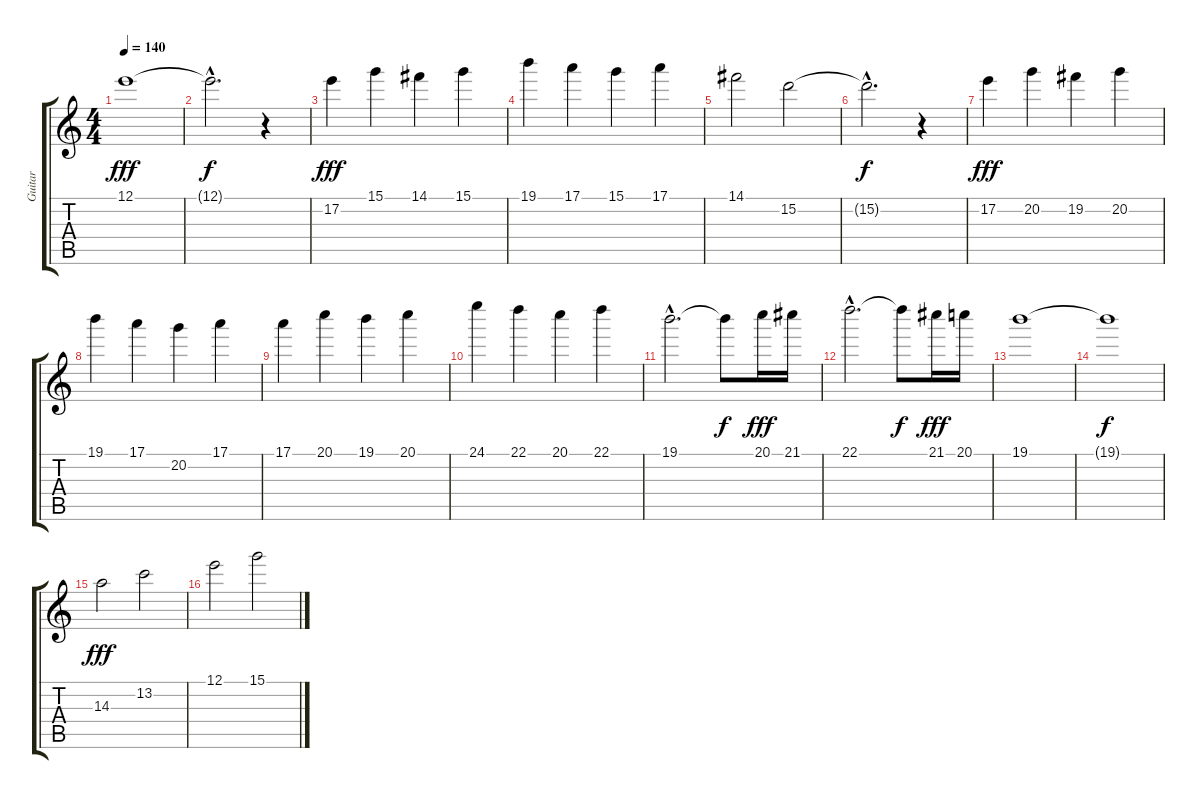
\track ("Guitar" "Guitar") {instrument distortionguitar}
\staff {score tabs}
\tuning (E4 B3 G3 D3 A2 E2) {hide}
\ts (4 4)
\tempo 140
\clef g2
\ks c
12.1.1{dy fff} |
12.1{hac t}.2{d dy f} r.4 |
17.2.4{dy fff} 15.1.4 14.1.4 15.1.4 |
19.1.4 17.1.4 15.1.4 17.1.4 |
14.1.2 15.2.2 |
15.2{hac t}.2{d dy f} r.4 |
17.2.4{dy fff} 20.2.4 19.2.4 20.2.4 |
19.1.4 17.1.4 20.2.4 17.1.4 |
17.1.4 20.1.4 19.1.4 20.1.4 |
24.1.4 22.1.4 20.1.4 22.1.4 |
19.1{hac}.2{d} 19.1{t}.8{dy f} 20.1.16{dy fff} 21.1.16 |
22.1{hac}.2{d} 22.1{t}.8{dy f} 21.1.16{dy fff} 20.1.16 |
19.1.1 |
19.1{t}.1{dy f} |
14.3.2{dy fff} 13.2.2 |
12.1.2 15.1.2
